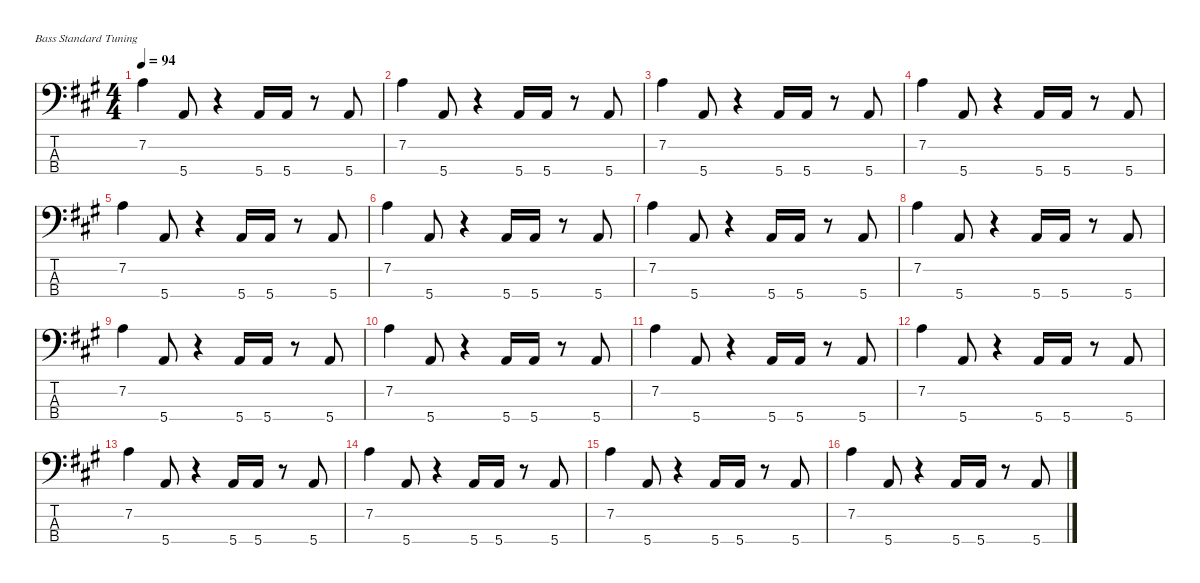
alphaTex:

\defaultSystemsLayout 4
\hideDynamics
\bracketExtendMode nobrackets
\singleTrackTrackNamePolicy hidden
\multiTrackTrackNamePolicy hidden
\firstSystemTrackNameMode fullname
\firstSystemTrackNameOrientation horizontal
\otherSystemsTrackNameOrientation horizontal
\track ("Bass" "el.bs.") {defaultSystemsLayout 4 instrument electricbassfinger}
\staff {score tabs}
\tuning (G2 D2 A1 E1)
\ts (4 4)
\tempo 94
\clef f4
\ks a
7.2{acc forcenatural}.4{dy f beam Down} 5.4{acc forcenatural}.8{beam Up} r.4{beam Up} 5.4{acc forcenatural}.16{beam Up} 5.4{acc forcenatural}.16{beam Up} r.8{beam Up} 5.4{acc forcenatural}.8{beam Up} |
7.2{acc forcenatural}.4{beam Down} 5.4{acc forcenatural}.8{beam Up} r.4{beam Up} 5.4{acc forcenatural}.16{beam Up} 5.4{acc forcenatural}.16{beam Up} r.8{beam Up} 5.4{acc forcenatural}.8{beam Up} |
7.2{acc forcenatural}.4{beam Down} 5.4{acc forcenatural}.8{beam Up} r.4{beam Up} 5.4{acc forcenatural}.16{beam Up} 5.4{acc forcenatural}.16{beam Up} r.8{beam Up} 5.4{acc forcenatural}.8{beam Up} |
7.2{acc forcenatural}.4{beam Down} 5.4{acc forcenatural}.8{beam Up} r.4{beam Up} 5.4{acc forcenatural}.16{beam Up} 5.4{acc forcenatural}.16{beam Up} r.8{beam Up} 5.4{acc forcenatural}.8{beam Up} |
7.2{acc forcenatural}.4{beam Down} 5.4{acc forcenatural}.8{beam Up} r.4{beam Up} 5.4{acc forcenatural}.16{beam Up} 5.4{acc forcenatural}.16{beam Up} r.8{beam Up} 5.4{acc forcenatural}.8{beam Up} |
7.2{acc forcenatural}.4{beam Down} 5.4{acc forcenatural}.8{beam Up} r.4{beam Up} 5.4{acc forcenatural}.16{beam Up} 5.4{acc forcenatural}.16{beam Up} r.8{beam Up} 5.4{acc forcenatural}.8{beam Up} |
7.2{acc forcenatural}.4{beam Down} 5.4{acc forcenatural}.8{beam Up} r.4{beam Up} 5.4{acc forcenatural}.16{beam Up} 5.4{acc forcenatural}.16{beam Up} r.8{beam Up} 5.4{acc forcenatural}.8{beam Up} |
7.2{acc forcenatural}.4{beam Down} 5.4{acc forcenatural}.8{beam Up} r.4{beam Up} 5.4{acc forcenatural}.16{beam Up} 5.4{acc forcenatural}.16{beam Up} r.8{beam Up} 5.4{acc forcenatural}.8{beam Up} |
7.2{acc forcenatural}.4{beam Down} 5.4{acc forcenatural}.8{beam Up} r.4{beam Up} 5.4{acc forcenatural}.16{beam Up} 5.4{acc forcenatural}.16{beam Up} r.8{beam Up} 5.4{acc forcenatural}.8{beam Up} |
7.2{acc forcenatural}.4{beam Down} 5.4{acc forcenatural}.8{beam Up} r.4{beam Up} 5.4{acc forcenatural}.16{beam Up} 5.4{acc forcenatural}.16{beam Up} r.8{beam Up} 5.4{acc forcenatural}.8{beam Up} |
7.2{acc forcenatural}.4{beam Down} 5.4{acc forcenatural}.8{beam Up} r.4{beam Up} 5.4{acc forcenatural}.16{beam Up} 5.4{acc forcenatural}.16{beam Up} r.8{beam Up} 5.4{acc forcenatural}.8{beam Up} |
7.2{acc forcenatural}.4{beam Down} 5.4{acc forcenatural}.8{beam Up} r.4{beam Up} 5.4{acc forcenatural}.16{beam Up} 5.4{acc forcenatural}.16{beam Up} r.8{beam Up} 5.4{acc forcenatural}.8{beam Up} |
7.2{acc forcenatural}.4{beam Down} 5.4{acc forcenatural}.8{beam Up} r.4{beam Up} 5.4{acc forcenatural}.16{beam Up} 5.4{acc forcenatural}.16{beam Up} r.8{beam Up} 5.4{acc forcenatural}.8{beam Up} |
7.2{acc forcenatural}.4{beam Down} 5.4{acc forcenatural}.8{beam Up} r.4{beam Up} 5.4{acc forcenatural}.16{beam Up} 5.4{acc forcenatural}.16{beam Up} r.8{beam Up} 5.4{acc forcenatural}.8{beam Up} |
7.2{acc forcenatural}.4{beam Down} 5.4{acc forcenatural}.8{beam Up} r.4{beam Up} 5.4{acc forcenatural}.16{beam Up} 5.4{acc forcenatural}.16{beam Up} r.8{beam Up} 5.4{acc forcenatural}.8{beam Up} |
7.2{acc forcenatural}.4{beam Down} 5.4{acc forcenatural}.8{beam Up} r.4{beam Up} 5.4{acc forcenatural}.16{beam Up} 5.4{acc forcenatural}.16{beam Up} r.8{beam Up} 5.4{acc forcenatural}.8{beam Up}
